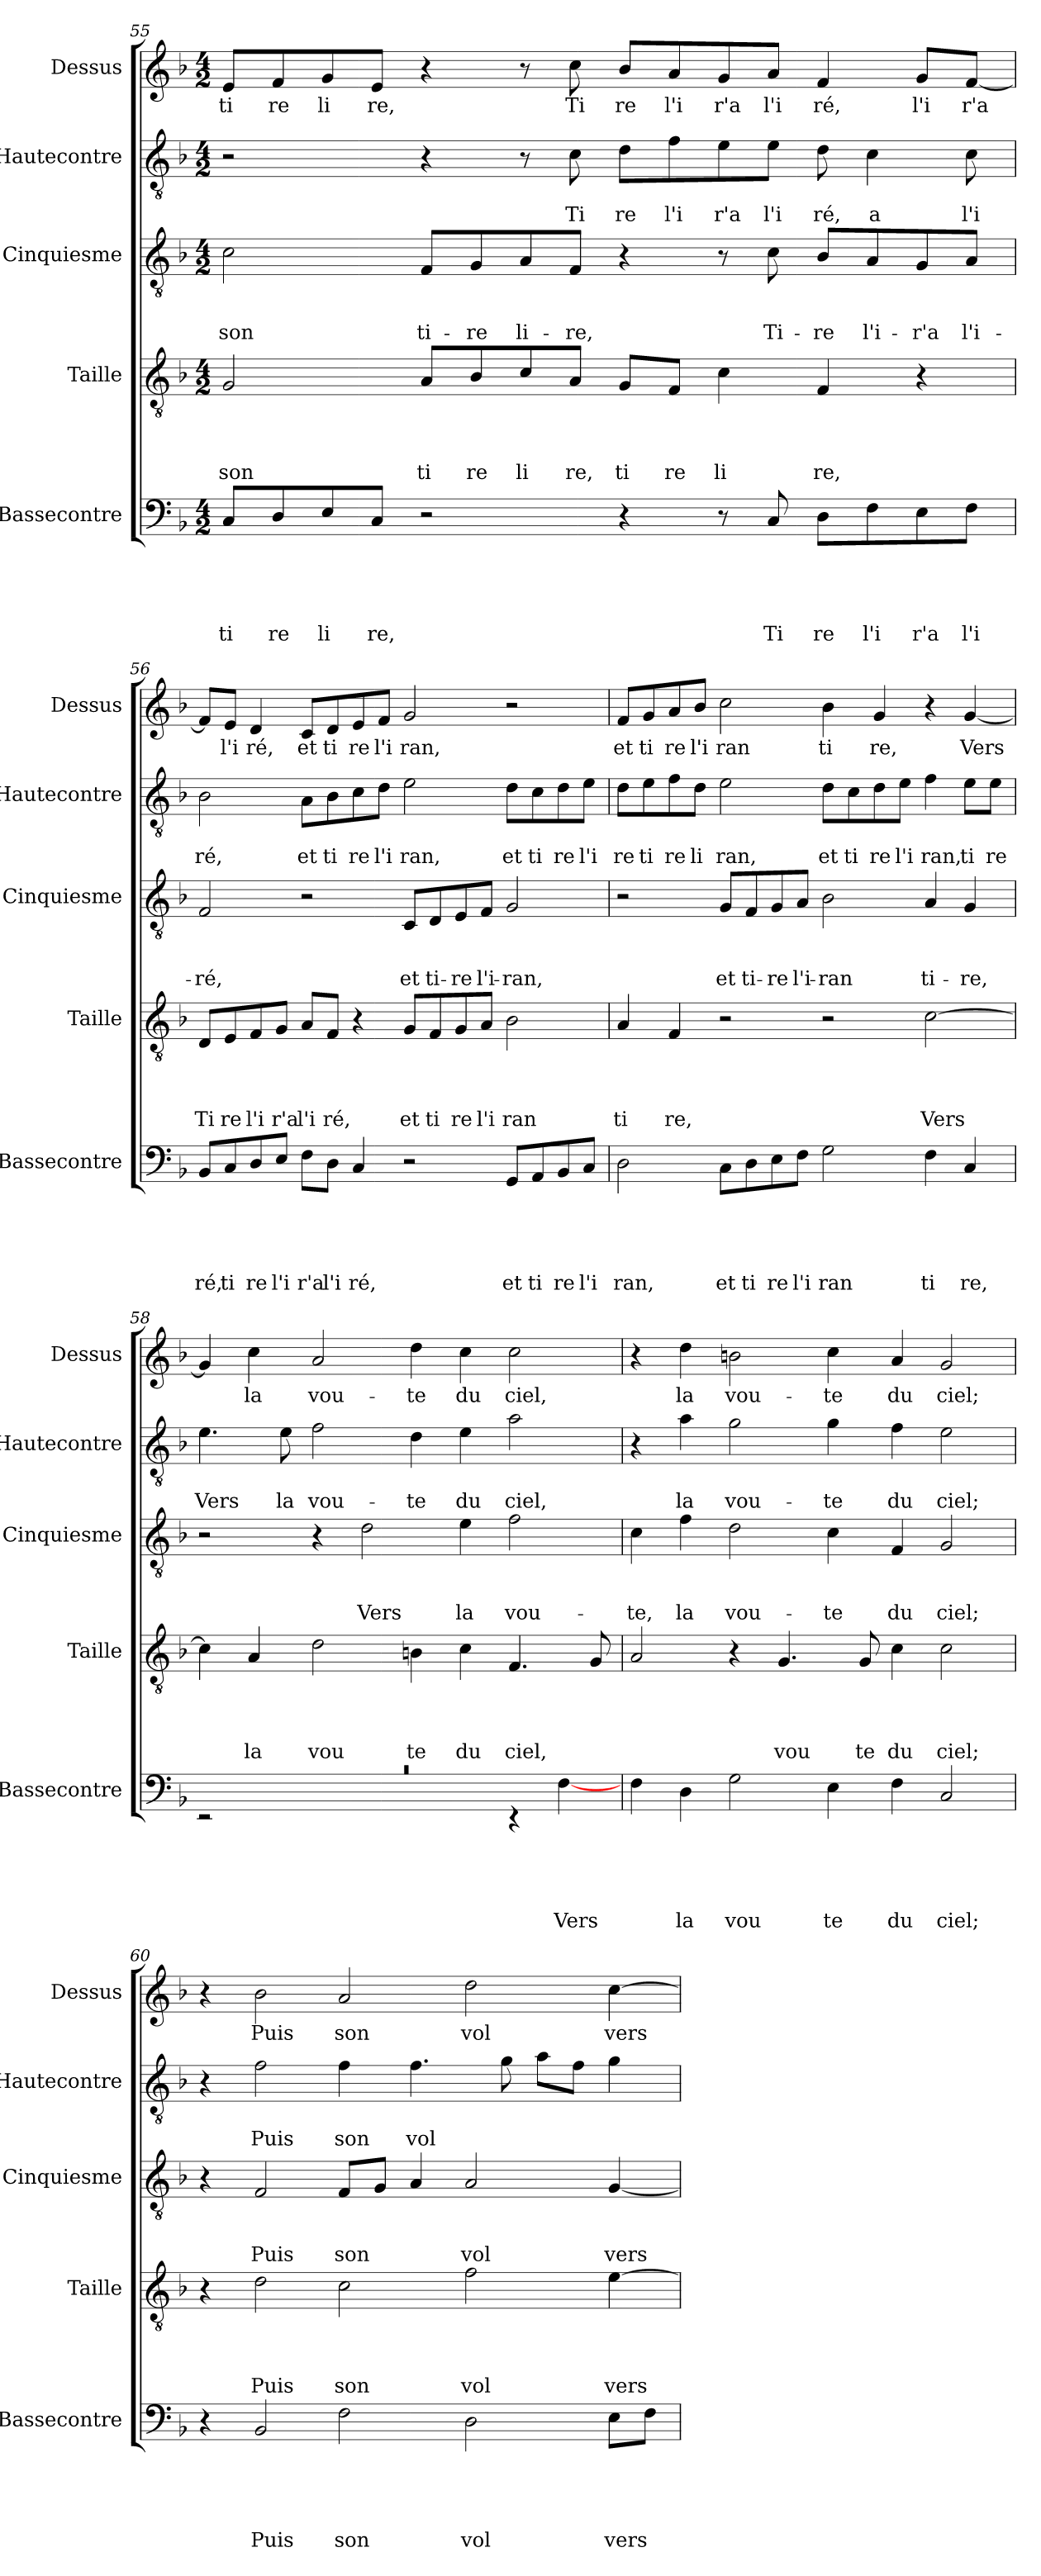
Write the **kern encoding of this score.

**kern	**text	**text	**text	**text	**text	**kern	**text	**text	**text	**text	**kern	**text	**text	**text	**kern	**text	**text	**kern	**text
*part5	*part5	*part5	*part5	*part5	*part5	*part4	*part4	*part4	*part4	*part4	*part3	*part3	*part3	*part3	*part2	*part2	*part2	*part1	*part1
*staff5	*staff5	*staff5	*staff5	*staff5	*staff5	*staff4	*staff4	*staff4	*staff4	*staff4	*staff3	*staff3	*staff3	*staff3	*staff2	*staff2	*staff2	*staff1	*staff1
*I"Bassecontre	*	*	*	*	*	*I"Taille	*	*	*	*	*I"Cinquiesme	*	*	*	*I"Hautecontre	*	*	*I"Dessus	*
*I'Bassecontre	*	*	*	*	*	*I'Taille	*	*	*	*	*I'Cinquiesme	*	*	*	*I'Hautecontre	*	*	*I'Dessus	*
!!LO:LB:g=z
*clefF4	*	*	*	*	*	*clefGv2	*	*	*	*	*clefGv2	*	*	*	*clefGv2	*	*	*clefG2	*
*k[b-]	*	*	*	*	*	*k[b-]	*	*	*	*	*k[b-]	*	*	*	*k[b-]	*	*	*k[b-]	*
*F:	*	*	*	*	*	*F:	*	*	*	*	*F:	*	*	*	*F:	*	*	*F:	*
*M4/2	*	*	*	*	*	*M4/2	*	*	*	*	*M4/2	*	*	*	*M4/2	*	*	*M4/2	*
=55	=55	=55	=55	=55	=55	=55	=55	=55	=55	=55	=55	=55	=55	=55	=55	=55	=55	=55	=55
!	!	!	!	!	!LO:LY:b	!	!	!	!	!LO:LY:b	!	!	!	!LO:LY:b	!	!	!	!	!LO:LY:b
8C/L	.	.	.	.	ti	2G/	.	.	.	son	2c\	.	.	son	2r	.	.	8e/L	ti
!	!	!	!	!	!LO:LY:b	!	!	!	!	!	!	!	!	!	!	!	!	!	!LO:LY:b
8D/	.	.	.	.	re	.	.	.	.	.	.	.	.	.	.	.	.	8f/	re
!	!	!	!	!	!LO:LY:b	!	!	!	!	!	!	!	!	!	!	!	!	!	!LO:LY:b
8E/	.	.	.	.	li	.	.	.	.	.	.	.	.	.	.	.	.	8g/	li
!	!	!	!	!	!LO:LY:b	!	!	!	!	!	!	!	!	!	!	!	!	!	!LO:LY:b
8C/J	.	.	.	.	re,	.	.	.	.	.	.	.	.	.	.	.	.	8e/J	re,
!	!	!	!	!	!	!	!	!	!	!LO:LY:b	!	!	!	!LO:LY:b	!	!	!	!	!
2r	.	.	.	.	.	8A/L	.	.	.	ti	8F/L	.	.	ti-	4r	.	.	4r	.
!	!	!	!	!	!	!	!	!	!	!LO:LY:b	!	!	!	!LO:LY:b	!	!	!	!	!
.	.	.	.	.	.	8B-/	.	.	.	re	8G/	.	.	-re	.	.	.	.	.
!	!	!	!	!	!	!	!	!	!	!LO:LY:b	!	!	!	!LO:LY:b	!	!	!	!	!
.	.	.	.	.	.	8c/	.	.	.	li	8A/	.	.	li-	8r	.	.	8r	.
!	!	!	!	!	!	!	!	!	!	!LO:LY:b	!	!	!	!LO:LY:b	!	!	!LO:LY:b	!	!LO:LY:b
.	.	.	.	.	.	8A/J	.	.	.	re,	8F/J	.	.	-re,	8c\	.	Ti	8cc\	Ti
!	!	!	!	!	!	!	!	!	!	!LO:LY:b	!	!	!	!	!	!	!LO:LY:b	!	!LO:LY:b
4r	.	.	.	.	.	8G/L	.	.	.	ti	4r	.	.	.	8d\L	.	re	8b-/L	re
!	!	!	!	!	!	!	!	!	!	!LO:LY:b	!	!	!	!	!	!	!LO:LY:b	!	!LO:LY:b
.	.	.	.	.	.	8F/J	.	.	.	re	.	.	.	.	8f\	.	l'i	8a/	l'i
!	!	!	!	!	!	!	!	!	!	!LO:LY:b	!	!	!	!	!	!	!LO:LY:b	!	!LO:LY:b
8r	.	.	.	.	.	4c\	.	.	.	li	8r	.	.	.	8e\	.	r'a	8g/	r'a
!	!	!	!	!	!LO:LY:b	!	!	!	!	!	!	!	!	!LO:LY:b	!	!	!LO:LY:b	!	!LO:LY:b
8C/	.	.	.	.	Ti	.	.	.	.	.	8c\	.	.	Ti-	8e\J	.	l'i	8a/J	l'i
!	!	!	!	!	!LO:LY:b	!	!	!	!	!LO:LY:b	!	!	!	!LO:LY:b	!	!	!LO:LY:b	!	!LO:LY:b
8D\L	.	.	.	.	re	4F/	.	.	.	re,	8B-/L	.	.	-re	8d\	.	ré,	4f/	ré,
!	!	!	!	!	!LO:LY:b	!	!	!	!	!	!	!	!	!LO:LY:b	!	!	!LO:LY:b	!	!
8F\	.	.	.	.	l'i	.	.	.	.	.	8A/	.	.	l'i-	4c\	.	a	.	.
!	!	!	!	!	!LO:LY:b	!	!	!	!	!	!	!	!	!LO:LY:b	!	!	!	!	!LO:LY:b
8E\	.	.	.	.	r'a	4r	.	.	.	.	8G/	.	.	-r'a	.	.	.	8g/L	l'i
!	!	!	!	!	!LO:LY:b	!	!	!	!	!	!	!	!	!LO:LY:b	!	!	!LO:LY:b	!	!LO:LY:b
8F\J	.	.	.	.	l'i	.	.	.	.	.	8A/J	.	.	l'i-	8c\	.	l'i	[<8f/J	r'a
=56	=56	=56	=56	=56	=56	=56	=56	=56	=56	=56	=56	=56	=56	=56	=56	=56	=56	=56	=56
!	!	!	!	!	!LO:LY:b	!	!	!	!	!LO:LY:b	!	!	!	!LO:LY:b	!	!	!LO:LY:b	!	!
8BB-/L	.	.	.	.	ré,	8D/L	.	.	.	Ti	2F/	.	.	-ré,	2B-\	.	ré,	8f/L]	.
!	!	!	!	!	!LO:LY:b	!	!	!	!	!LO:LY:b	!	!	!	!	!	!	!	!	!LO:LY:b
8C/	.	.	.	.	ti	8E/	.	.	.	re	.	.	.	.	.	.	.	8e/J	l'i
!	!	!	!	!	!LO:LY:b	!	!	!	!	!LO:LY:b	!	!	!	!	!	!	!	!	!LO:LY:b
8D/	.	.	.	.	re	8F/	.	.	.	l'i	.	.	.	.	.	.	.	4d/	ré,
!	!	!	!	!	!LO:LY:b	!	!	!	!	!LO:LY:b	!	!	!	!	!	!	!	!	!
8E/J	.	.	.	.	l'i	8G/J	.	.	.	r'a	.	.	.	.	.	.	.	.	.
!	!	!	!	!	!LO:LY:b	!	!	!	!	!LO:LY:b	!	!	!	!	!	!	!LO:LY:b	!	!LO:LY:b
8F\L	.	.	.	.	r'a	8A/L	.	.	.	l'i	2r	.	.	.	8A\L	.	et	8c/L	et
!	!	!	!	!	!LO:LY:b	!	!	!	!	!LO:LY:b	!	!	!	!	!	!	!LO:LY:b	!	!LO:LY:b
8D\J	.	.	.	.	l'i	8F/J	.	.	.	ré,	.	.	.	.	8B-\	.	ti	8d/	ti
!	!	!	!	!	!LO:LY:b	!	!	!	!	!	!	!	!	!	!	!	!LO:LY:b	!	!LO:LY:b
4C/	.	.	.	.	ré,	4r	.	.	.	.	.	.	.	.	8c\	.	re	8e/	re
!	!	!	!	!	!	!	!	!	!	!	!	!	!	!	!	!	!LO:LY:b	!	!LO:LY:b
.	.	.	.	.	.	.	.	.	.	.	.	.	.	.	8d\J	.	l'i	8f/J	l'i
!	!	!	!	!	!	!	!	!	!	!LO:LY:b	!	!	!	!LO:LY:b	!	!	!LO:LY:b	!	!LO:LY:b
2r	.	.	.	.	.	8G/L	.	.	.	et	8C/L	.	.	et	2e\	.	ran,	2g/	ran,
!	!	!	!	!	!	!	!	!	!	!LO:LY:b	!	!	!	!LO:LY:b	!	!	!	!	!
.	.	.	.	.	.	8F/	.	.	.	ti	8D/	.	.	ti-	.	.	.	.	.
!	!	!	!	!	!	!	!	!	!	!LO:LY:b	!	!	!	!LO:LY:b	!	!	!	!	!
.	.	.	.	.	.	8G/	.	.	.	re	8E/	.	.	-re	.	.	.	.	.
!	!	!	!	!	!	!	!	!	!	!LO:LY:b	!	!	!	!LO:LY:b	!	!	!	!	!
.	.	.	.	.	.	8A/J	.	.	.	l'i	8F/J	.	.	l'i-	.	.	.	.	.
!	!	!	!	!	!LO:LY:b	!	!	!	!	!LO:LY:b	!	!	!	!LO:LY:b	!	!	!LO:LY:b	!	!
8GG/L	.	.	.	.	et	2B-\	.	.	.	ran	2G/	.	.	-ran,	8d\L	.	et	2r	.
!	!	!	!	!	!LO:LY:b	!	!	!	!	!	!	!	!	!	!	!	!LO:LY:b	!	!
8AA/	.	.	.	.	ti	.	.	.	.	.	.	.	.	.	8c\	.	ti	.	.
!	!	!	!	!	!LO:LY:b	!	!	!	!	!	!	!	!	!	!	!	!LO:LY:b	!	!
8BB-/	.	.	.	.	re	.	.	.	.	.	.	.	.	.	8d\	.	re	.	.
!	!	!	!	!	!LO:LY:b	!	!	!	!	!	!	!	!	!	!	!	!LO:LY:b	!	!
8C/J	.	.	.	.	l'i	.	.	.	.	.	.	.	.	.	8e\J	.	l'i	.	.
=57	=57	=57	=57	=57	=57	=57	=57	=57	=57	=57	=57	=57	=57	=57	=57	=57	=57	=57	=57
!	!	!	!	!	!LO:LY:b	!	!	!	!	!LO:LY:b	!	!	!	!	!	!	!LO:LY:b	!	!LO:LY:b
2D\	.	.	.	.	ran,	4A/	.	.	.	ti	2r	.	.	.	8d\L	.	re	8f/L	et
!	!	!	!	!	!	!	!	!	!	!	!	!	!	!	!	!	!LO:LY:b	!	!LO:LY:b
.	.	.	.	.	.	.	.	.	.	.	.	.	.	.	8e\	.	ti	8g/	ti
!	!	!	!	!	!	!	!	!	!	!LO:LY:b	!	!	!	!	!	!	!LO:LY:b	!	!LO:LY:b
.	.	.	.	.	.	4F/	.	.	.	re,	.	.	.	.	8f\	.	re	8a/	re
!	!	!	!	!	!	!	!	!	!	!	!	!	!	!	!	!	!LO:LY:b	!	!LO:LY:b
.	.	.	.	.	.	.	.	.	.	.	.	.	.	.	8d\J	.	li	8b-/J	l'i
!	!	!	!	!	!LO:LY:b	!	!	!	!	!	!	!	!	!LO:LY:b	!	!	!LO:LY:b	!	!LO:LY:b
8C\L	.	.	.	.	et	2r	.	.	.	.	8G/L	.	.	et	2e\	.	ran,	2cc\	ran
!	!	!	!	!	!LO:LY:b	!	!	!	!	!	!	!	!	!LO:LY:b	!	!	!	!	!
8D\	.	.	.	.	ti	.	.	.	.	.	8F/	.	.	ti-	.	.	.	.	.
!	!	!	!	!	!LO:LY:b	!	!	!	!	!	!	!	!	!LO:LY:b	!	!	!	!	!
8E\	.	.	.	.	re	.	.	.	.	.	8G/	.	.	-re	.	.	.	.	.
!	!	!	!	!	!LO:LY:b	!	!	!	!	!	!	!	!	!LO:LY:b	!	!	!	!	!
8F\J	.	.	.	.	l'i	.	.	.	.	.	8A/J	.	.	l'i-	.	.	.	.	.
!	!	!	!	!	!LO:LY:b	!	!	!	!	!	!	!	!	!LO:LY:b	!	!	!LO:LY:b	!	!LO:LY:b
2G\	.	.	.	.	ran	2r	.	.	.	.	2B-\	.	.	-ran	8d\L	.	et	4b-\	ti
!	!	!	!	!	!	!	!	!	!	!	!	!	!	!	!	!	!LO:LY:b	!	!
.	.	.	.	.	.	.	.	.	.	.	.	.	.	.	8c\	.	ti	.	.
!	!	!	!	!	!	!	!	!	!	!	!	!	!	!	!	!	!LO:LY:b	!	!LO:LY:b
.	.	.	.	.	.	.	.	.	.	.	.	.	.	.	8d\	.	re	4g/	re,
!	!	!	!	!	!	!	!	!	!	!	!	!	!	!	!	!	!LO:LY:b	!	!
.	.	.	.	.	.	.	.	.	.	.	.	.	.	.	8e\J	.	l'i	.	.
!	!	!	!	!	!LO:LY:b	!	!	!	!	!LO:LY:b	!	!	!	!LO:LY:b	!	!	!LO:LY:b	!	!
4F\	.	.	.	.	ti	[>2c\	.	.	.	Vers	4A/	.	.	ti-	4f\	.	ran,	4r	.
!	!	!	!	!	!LO:LY:b	!	!	!	!	!	!	!	!	!LO:LY:b	!	!	!LO:LY:b	!	!LO:LY:b
4C/	.	.	.	.	re,	.	.	.	.	.	4G/	.	.	-re,	8e\L	.	ti	[>4g/	Vers
!	!	!	!	!	!	!	!	!	!	!	!	!	!	!	!	!	!LO:LY:b	!	!
.	.	.	.	.	.	.	.	.	.	.	.	.	.	.	8e\J	.	re	.	.
!!LO:PB:g=z
=58	=58	=58	=58	=58	=58	=58	=58	=58	=58	=58	=58	=58	=58	=58	=58	=58	=58	=58	=58
!LO:N:vis=1	!	!	!	!	!	!	!	!	!	!	!	!	!	!	!	!	!LO:LY:b	!	!
*^	*	*	*	*	*	*	*	*	*	*	*	*	*	*	*	*	*	*	*
0rc	2rEE	.	.	.	.	.	4c\]	.	.	.	.	2r	.	.	.	4.e\	.	Vers	4g/]	.
!	!	!	!	!	!	!	!	!	!	!	!LO:LY:b	!	!	!	!	!	!	!	!	!LO:LY:b
.	.	.	.	.	.	.	4A/	.	.	.	la	.	.	.	.	.	.	.	4cc\	la
!	!	!	!	!	!	!	!	!	!	!	!	!	!	!	!	!	!	!LO:LY:b	!	!
.	.	.	.	.	.	.	.	.	.	.	.	.	.	.	.	8e\	.	la	.	.
!	!	!	!	!	!	!	!	!	!	!	!LO:LY:b	!	!	!	!	!	!	!LO:LY:b	!	!LO:LY:b
.	1ryy	.	.	.	.	.	2d\	.	.	.	vou	4r	.	.	.	2f\	.	vou-	2a/	vou-
!	!	!	!	!	!	!	!	!	!	!	!	!	!	!	!LO:LY:b	!	!	!	!	!
.	.	.	.	.	.	.	.	.	.	.	.	2d\	.	.	Vers	.	.	.	.	.
!	!	!	!	!	!	!	!	!	!	!	!LO:LY:b	!	!	!	!	!	!	!LO:LY:b	!	!LO:LY:b
.	.	.	.	.	.	.	4Bn\	.	.	.	te	.	.	.	.	4d\	.	-te	4dd\	-te
!	!	!	!	!	!	!	!	!	!	!	!LO:LY:b	!	!	!	!LO:LY:b	!	!	!LO:LY:b	!	!LO:LY:b
.	.	.	.	.	.	.	4c\	.	.	.	du	4e\	.	.	la	4e\	.	du	4cc\	du
!	!	!	!	!	!	!	!	!	!	!	!LO:LY:b	!	!	!	!LO:LY:b	!	!	!LO:LY:b	!	!LO:LY:b
.	4rEE	.	.	.	.	.	4.F/	.	.	.	ciel,	2f\	.	.	vou-	2a\	.	ciel,	2cc\	ciel,
!	!	!	!	!	!	!LO:LY:b	!	!	!	!	!	!	!	!	!	!	!	!	!	!
.	[>4F\	.	.	.	.	Vers	.	.	.	.	.	.	.	.	.	.	.	.	.	.
.	.	.	.	.	.	.	8G/	.	.	.	.	.	.	.	.	.	.	.	.	.
*v	*v	*	*	*	*	*	*	*	*	*	*	*	*	*	*	*	*	*	*	*
=59	=59	=59	=59	=59	=59	=59	=59	=59	=59	=59	=59	=59	=59	=59	=59	=59	=59	=59	=59
!	!	!	!	!	!	!	!	!	!	!	!	!	!	!LO:LY:b	!	!	!	!	!
4F\	.	.	.	.	.	2A/	.	.	.	.	4c\	.	.	-te,	4r	.	.	4r	.
!	!	!	!	!	!LO:LY:b	!	!	!	!	!	!	!	!	!LO:LY:b	!	!	!LO:LY:b	!	!LO:LY:b
4D\	.	.	.	.	la	.	.	.	.	.	4f\	.	.	la	4a\	.	la	4dd\	la
!	!	!	!	!	!LO:LY:b	!	!	!	!	!	!	!	!	!LO:LY:b	!	!	!LO:LY:b	!	!LO:LY:b
2G\	.	.	.	.	vou	4r	.	.	.	.	2d\	.	.	vou-	2g\	.	vou-	2bn\	vou-
!	!	!	!	!	!	!	!	!	!	!LO:LY:b	!	!	!	!	!	!	!	!	!
.	.	.	.	.	.	4.G/	.	.	.	vou	.	.	.	.	.	.	.	.	.
!	!	!	!	!	!LO:LY:b	!	!	!	!	!	!	!	!	!LO:LY:b	!	!	!LO:LY:b	!	!LO:LY:b
4E\	.	.	.	.	te	.	.	.	.	.	4c\	.	.	-te	4g\	.	-te	4cc\	-te
!	!	!	!	!	!	!	!	!	!	!LO:LY:b	!	!	!	!	!	!	!	!	!
.	.	.	.	.	.	8G/	.	.	.	te	.	.	.	.	.	.	.	.	.
!	!	!	!	!	!LO:LY:b	!	!	!	!	!LO:LY:b	!	!	!	!LO:LY:b	!	!	!LO:LY:b	!	!LO:LY:b
4F\	.	.	.	.	du	4c\	.	.	.	du	4F/	.	.	du	4f\	.	du	4a/	du
!	!	!	!	!	!LO:LY:b	!	!	!	!	!LO:LY:b	!	!	!	!LO:LY:b	!	!	!LO:LY:b	!	!LO:LY:b
2C/	.	.	.	.	ciel;	2c\	.	.	.	ciel;	2G/	.	.	ciel;	2e\	.	ciel;	2g/	ciel;
=60	=60	=60	=60	=60	=60	=60	=60	=60	=60	=60	=60	=60	=60	=60	=60	=60	=60	=60	=60
4r	.	.	.	.	.	4r	.	.	.	.	4r	.	.	.	4r	.	.	4r	.
!	!	!	!	!	!LO:LY:b	!	!	!	!	!LO:LY:b	!	!	!	!LO:LY:b	!	!	!LO:LY:b	!	!LO:LY:b
2BB-/	.	.	.	.	Puis	2d\	.	.	.	Puis	2F/	.	.	Puis	2f\	.	Puis	2b-\	Puis
!	!	!	!	!	!LO:LY:b	!	!	!	!	!LO:LY:b	!	!	!	!LO:LY:b	!	!	!LO:LY:b	!	!LO:LY:b
2F\	.	.	.	.	son	2c\	.	.	.	son	8F/L	.	.	son	4f\	.	son	2a/	son
.	.	.	.	.	.	.	.	.	.	.	8G/J	.	.	.	.	.	.	.	.
!	!	!	!	!	!	!	!	!	!	!	!	!	!	!	!	!	!LO:LY:b	!	!
.	.	.	.	.	.	.	.	.	.	.	4A/	.	.	.	4.f\	.	vol	.	.
!	!	!	!	!	!LO:LY:b	!	!	!	!	!LO:LY:b	!	!	!	!LO:LY:b	!	!	!	!	!LO:LY:b
2D\	.	.	.	.	vol	2f\	.	.	.	vol	2A/	.	.	vol	.	.	.	2dd\	vol
.	.	.	.	.	.	.	.	.	.	.	.	.	.	.	8g\	.	.	.	.
.	.	.	.	.	.	.	.	.	.	.	.	.	.	.	8a\L	.	.	.	.
.	.	.	.	.	.	.	.	.	.	.	.	.	.	.	8f\J	.	.	.	.
!	!	!	!	!	!LO:LY:b	!	!	!	!	!LO:LY:b	!	!	!	!LO:LY:b	!	!	!	!	!LO:LY:b
8E\L	.	.	.	.	vers	[>4e\	.	.	.	vers	[<4G/	.	.	vers	4g\	.	.	[>4cc\	vers
8F\J	.	.	.	.	.	.	.	.	.	.	.	.	.	.	.	.	.	.	.
=	=	=	=	=	=	=	=	=	=	=	=	=	=	=	=	=	=	=	=
*-	*-	*-	*-	*-	*-	*-	*-	*-	*-	*-	*-	*-	*-	*-	*-	*-	*-	*-	*-
